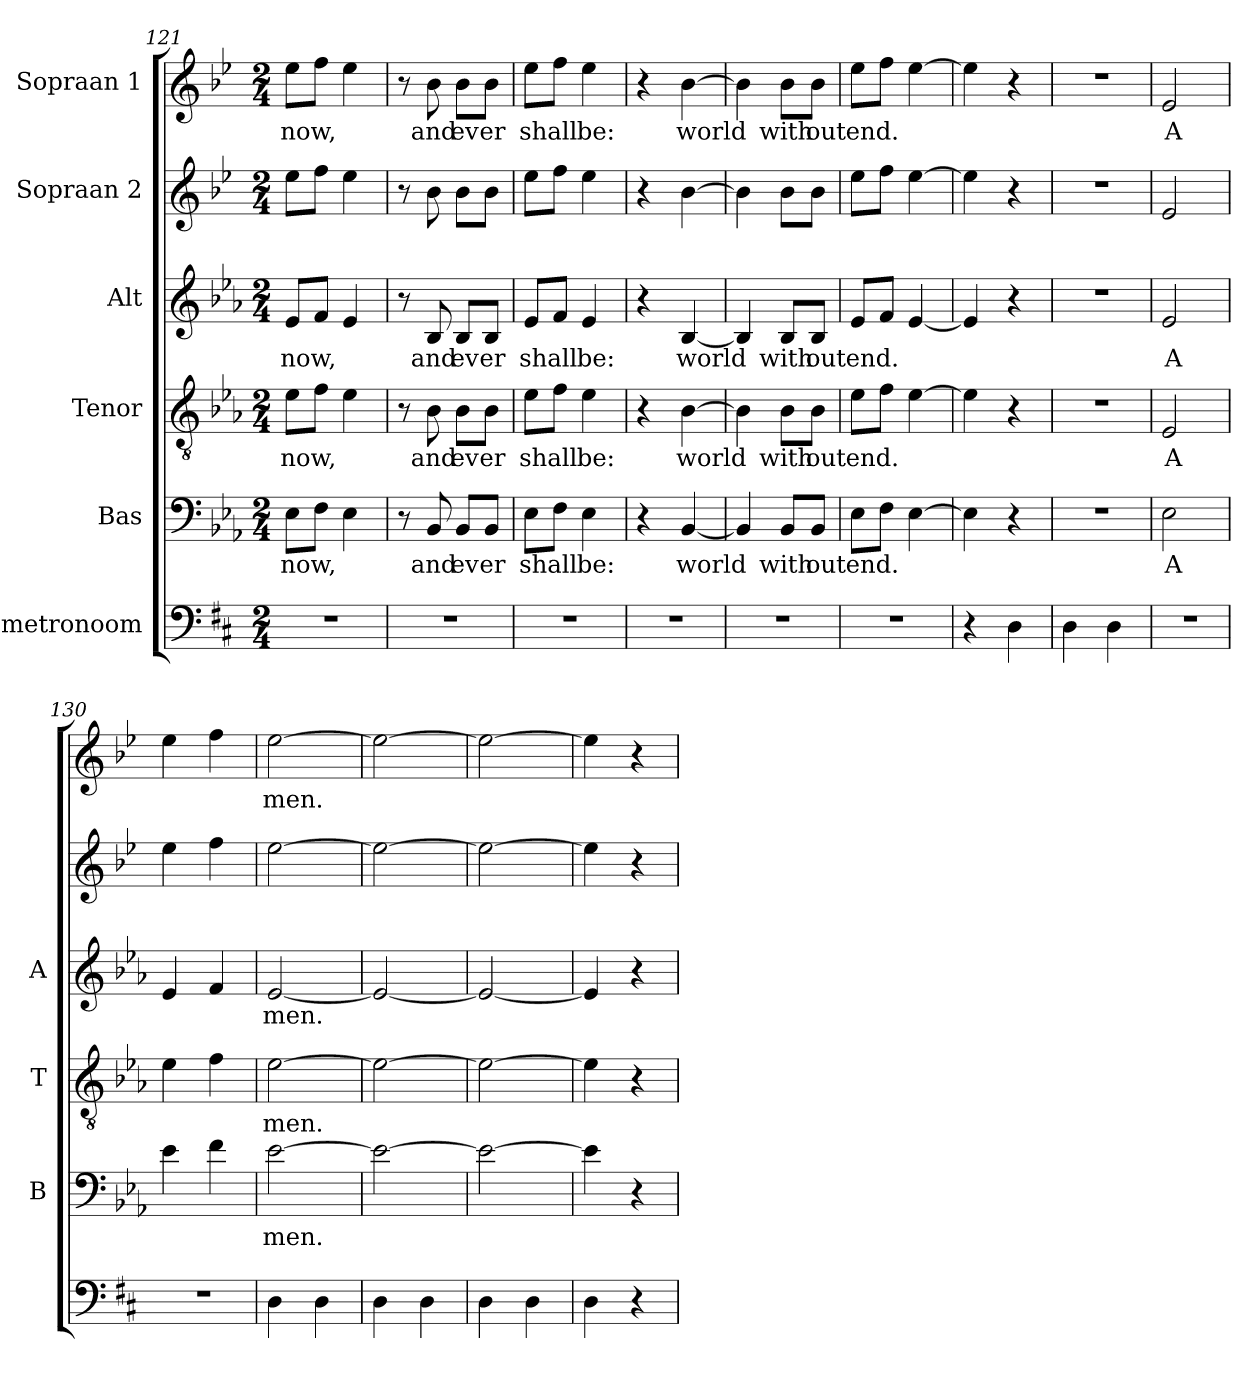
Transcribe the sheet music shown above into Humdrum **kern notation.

**kern	**kern	**text	**kern	**text	**kern	**text	**kern	**kern	**text
*part6	*part5	*part5	*part4	*part4	*part3	*part3	*part2	*part1	*part1
*staff6	*staff5	*staff5	*staff4	*staff4	*staff3	*staff3	*staff2	*staff1	*staff1
*I"metronoom	*I"Bas	*	*I"Tenor	*	*I"Alt	*	*I"Sopraan 2	*I"Sopraan 1	*
*	*I'B	*	*I'T	*	*I'A	*	*	*	*
*clefF4	*clefF4	*	*clefGv2	*	*clefG2	*	*clefG2	*clefG2	*
*k[f#c#]	*k[b-e-a-]	*	*k[b-e-a-]	*	*k[b-e-a-]	*	*k[b-e-]	*k[b-e-]	*
*M2/4	*M2/4	*	*M2/4	*	*M2/4	*	*M2/4	*M2/4	*
=121	=121	=121	=121	=121	=121	=121	=121	=121	=121
2r	8E-\L	now,	8e-\L	now,	8e-/L	now,	8ee-\L	8ee-\L	now,
.	8F\J	.	8f\J	.	8f/J	.	8ff\J	8ff\J	.
.	4E-\	.	4e-\	.	4e-/	.	4ee-\	4ee-\	.
=122	=122	=122	=122	=122	=122	=122	=122	=122	=122
2r	8r	.	8r	.	8r	.	8r	8r	.
.	8BB-/	and	8B-\	and	8B-/	and	8b-\	8b-\	and
.	8BB-/L	ev	8B-\L	ev	8B-/L	ev	8b-\L	8b-\L	ev
.	8BB-/J	er	8B-\J	er	8B-/J	er	8b-\J	8b-\J	er
!!LO:PB:g=z
=123	=123	=123	=123	=123	=123	=123	=123	=123	=123
2r	8E-\L	shall	8e-\L	shall	8e-/L	shall	8ee-\L	8ee-\L	shall
.	8F\J	.	8f\J	.	8f/J	.	8ff\J	8ff\J	.
.	4E-\	be:	4e-\	be:	4e-/	be:	4ee-\	4ee-\	be:
=124	=124	=124	=124	=124	=124	=124	=124	=124	=124
2r	4r	.	4r	.	4r	.	4r	4r	.
.	[4BB-/	world	[4B-\	world	[4B-/	world	[4b-\	[4b-\	world
=125	=125	=125	=125	=125	=125	=125	=125	=125	=125
2r	4BB-/]	.	4B-\]	.	4B-/]	.	4b-\]	4b-\]	.
.	8BB-/L	with	8B-\L	with	8B-/L	with	8b-\L	8b-\L	with
.	8BB-/J	out	8B-\J	out	8B-/J	out	8b-\J	8b-\J	out
=126	=126	=126	=126	=126	=126	=126	=126	=126	=126
2r	8E-\L	end.	8e-\L	end.	8e-/L	end.	8ee-\L	8ee-\L	end.
.	8F\J	.	8f\J	.	8f/J	.	8ff\J	8ff\J	.
.	[4E-\	.	[4e-\	.	[4e-/	.	[4ee-\	[4ee-\	.
=127	=127	=127	=127	=127	=127	=127	=127	=127	=127
4r	4E-\]	.	4e-\]	.	4e-/]	.	4ee-\]	4ee-\]	.
4D\	4r	.	4r	.	4r	.	4r	4r	.
=128	=128	=128	=128	=128	=128	=128	=128	=128	=128
4D\	2r	.	2r	.	2r	.	2r	2r	.
4D\	.	.	.	.	.	.	.	.	.
=129	=129	=129	=129	=129	=129	=129	=129	=129	=129
2r	2E-\	A	2E-/	A	2e-/	A	2e-/	2e-/	A
=130	=130	=130	=130	=130	=130	=130	=130	=130	=130
2r	4e-\	-	4e-\	-	4e-/	-	4ee-\	4ee-\	-
.	4f\	-	4f\	-	4f/	-	4ff\	4ff\	-
=131	=131	=131	=131	=131	=131	=131	=131	=131	=131
4D\	[2e-\	men.	[2e-\	men.	[2e-/	men.	[2ee-\	[2ee-\	men.
4D\	.	.	.	.	.	.	.	.	.
=132	=132	=132	=132	=132	=132	=132	=132	=132	=132
4D\	2e-\_	.	2e-\_	.	2e-/_	.	2ee-\_	2ee-\_	.
4D\	.	.	.	.	.	.	.	.	.
!!LO:LB:g=z
=133	=133	=133	=133	=133	=133	=133	=133	=133	=133
4D\	2e-\_	.	2e-\_	.	2e-/_	.	2ee-\_	2ee-\_	.
4D\	.	.	.	.	.	.	.	.	.
=134	=134	=134	=134	=134	=134	=134	=134	=134	=134
4D\	4e-\]	.	4e-\]	.	4e-/]	.	4ee-\]	4ee-\]	.
4r	4r	.	4r	.	4r	.	4r	4r	.
=	=	=	=	=	=	=	=	=	=
*-	*-	*-	*-	*-	*-	*-	*-	*-	*-
